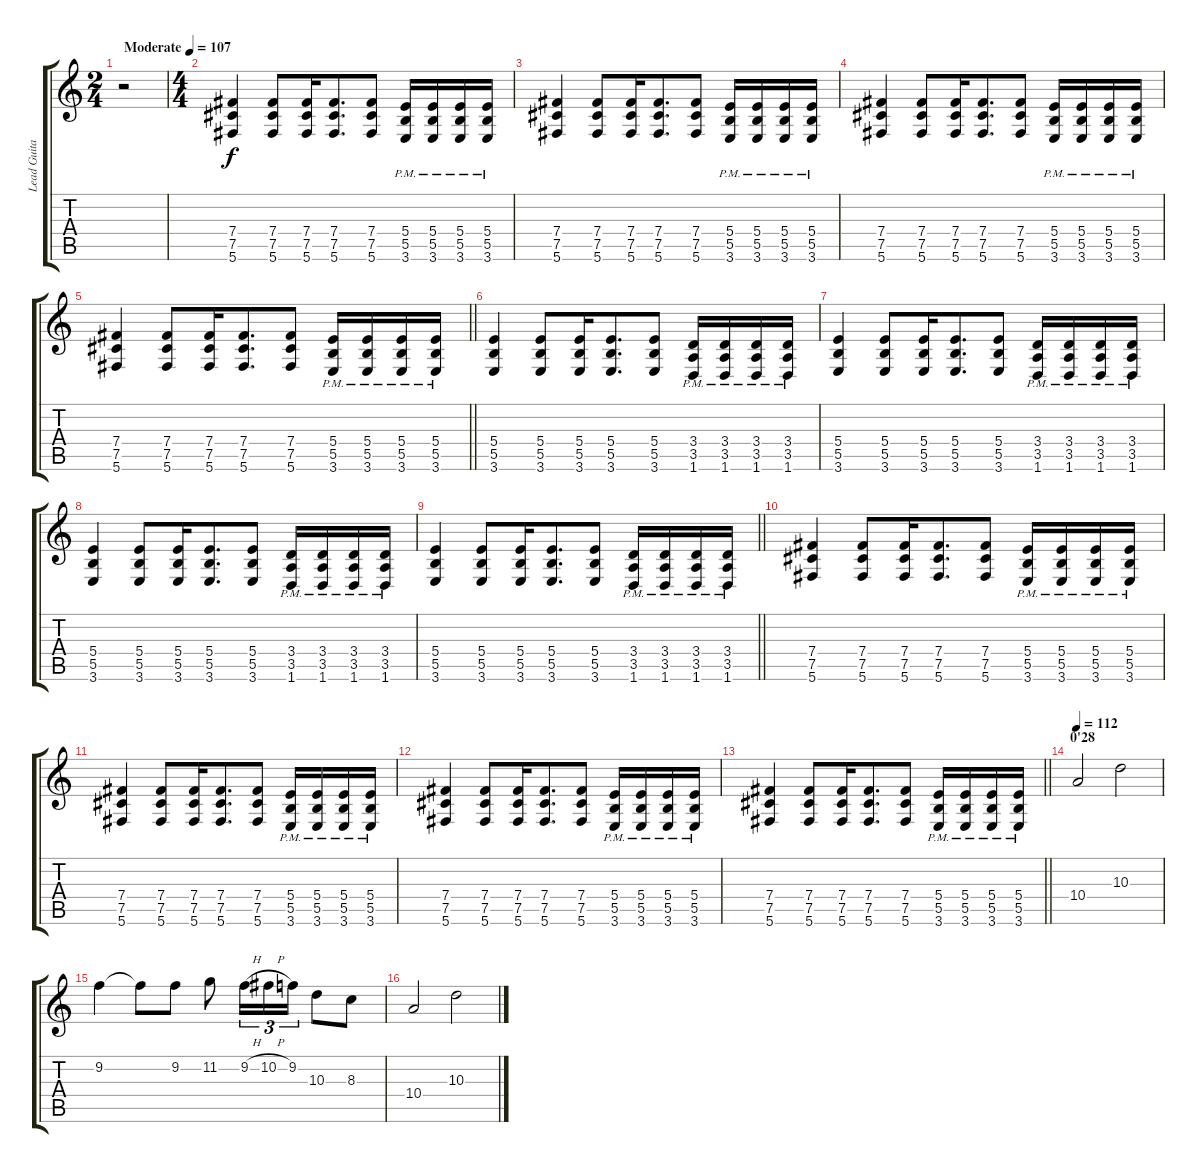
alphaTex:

\track ("Lead Guitar" "Lead Guita") {instrument overdrivenguitar}
\staff {score tabs}
\tuning (Db4 Ab3 E3 B2 Gb2 Db2) {hide}
\ts (2 4)
\tempo (107 "Moderate")
\clef g2
\ks c
r.2{dy f instrument overdrivenguitar} |
\ts (4 4)
(7.4 7.5 5.6).4{balance 6} (7.4 7.5 5.6).8 (7.4 7.5 5.6).16 (7.4 7.5 5.6).8{d beam merge} (7.4 7.5 5.6).8 (5.4{pm} 5.5{pm} 3.6{pm}).16 (5.4{pm} 5.5{pm} 3.6{pm}).16 (5.4{pm} 5.5{pm} 3.6{pm}).16 (5.4{pm} 5.5{pm} 3.6{pm}).16 |
(7.4 7.5 5.6).4 (7.4 7.5 5.6).8 (7.4 7.5 5.6).16 (7.4 7.5 5.6).8{d beam merge} (7.4 7.5 5.6).8 (5.4{pm} 5.5{pm} 3.6{pm}).16 (5.4{pm} 5.5{pm} 3.6{pm}).16 (5.4{pm} 5.5{pm} 3.6{pm}).16 (5.4{pm} 5.5{pm} 3.6{pm}).16 |
(7.4 7.5 5.6).4 (7.4 7.5 5.6).8 (7.4 7.5 5.6).16 (7.4 7.5 5.6).8{d beam merge} (7.4 7.5 5.6).8 (5.4{pm} 5.5{pm} 3.6{pm}).16 (5.4{pm} 5.5{pm} 3.6{pm}).16 (5.4{pm} 5.5{pm} 3.6{pm}).16 (5.4{pm} 5.5{pm} 3.6{pm}).16 |
\barLineRight lightlight
(7.4 7.5 5.6).4 (7.4 7.5 5.6).8 (7.4 7.5 5.6).16 (7.4 7.5 5.6).8{d beam merge} (7.4 7.5 5.6).8 (5.4{pm} 5.5{pm} 3.6{pm}).16 (5.4{pm} 5.5{pm} 3.6{pm}).16 (5.4{pm} 5.5{pm} 3.6{pm}).16 (5.4{pm} 5.5{pm} 3.6{pm}).16 |
(5.4 5.5 3.6).4 (5.4 5.5 3.6).8 (5.4 5.5 3.6).16 (5.4 5.5 3.6).8{d beam merge} (5.4 5.5 3.6).8 (3.4{pm} 3.5{pm} 1.6{pm}).16 (3.4{pm} 3.5{pm} 1.6{pm}).16 (3.4{pm} 3.5{pm} 1.6{pm}).16 (3.4{pm} 3.5{pm} 1.6{pm}).16 |
(5.4 5.5 3.6).4 (5.4 5.5 3.6).8 (5.4 5.5 3.6).16 (5.4 5.5 3.6).8{d beam merge} (5.4 5.5 3.6).8 (3.4{pm} 3.5{pm} 1.6{pm}).16 (3.4{pm} 3.5{pm} 1.6{pm}).16 (3.4{pm} 3.5{pm} 1.6{pm}).16 (3.4{pm} 3.5{pm} 1.6{pm}).16 |
(5.4 5.5 3.6).4 (5.4 5.5 3.6).8 (5.4 5.5 3.6).16 (5.4 5.5 3.6).8{d beam merge} (5.4 5.5 3.6).8 (3.4{pm} 3.5{pm} 1.6{pm}).16 (3.4{pm} 3.5{pm} 1.6{pm}).16 (3.4{pm} 3.5{pm} 1.6{pm}).16 (3.4{pm} 3.5{pm} 1.6{pm}).16 |
\barLineRight lightlight
(5.4 5.5 3.6).4 (5.4 5.5 3.6).8 (5.4 5.5 3.6).16 (5.4 5.5 3.6).8{d beam merge} (5.4 5.5 3.6).8 (3.4{pm} 3.5{pm} 1.6{pm}).16 (3.4{pm} 3.5{pm} 1.6{pm}).16 (3.4{pm} 3.5{pm} 1.6{pm}).16 (3.4{pm} 3.5{pm} 1.6{pm}).16 |
(7.4 7.5 5.6).4 (7.4 7.5 5.6).8 (7.4 7.5 5.6).16 (7.4 7.5 5.6).8{d beam merge} (7.4 7.5 5.6).8 (5.4{pm} 5.5{pm} 3.6{pm}).16 (5.4{pm} 5.5{pm} 3.6{pm}).16 (5.4{pm} 5.5{pm} 3.6{pm}).16 (5.4{pm} 5.5{pm} 3.6{pm}).16 |
(7.4 7.5 5.6).4 (7.4 7.5 5.6).8 (7.4 7.5 5.6).16 (7.4 7.5 5.6).8{d beam merge} (7.4 7.5 5.6).8 (5.4{pm} 5.5{pm} 3.6{pm}).16 (5.4{pm} 5.5{pm} 3.6{pm}).16 (5.4{pm} 5.5{pm} 3.6{pm}).16 (5.4{pm} 5.5{pm} 3.6{pm}).16 |
(7.4 7.5 5.6).4 (7.4 7.5 5.6).8 (7.4 7.5 5.6).16 (7.4 7.5 5.6).8{d beam merge} (7.4 7.5 5.6).8 (5.4{pm} 5.5{pm} 3.6{pm}).16 (5.4{pm} 5.5{pm} 3.6{pm}).16 (5.4{pm} 5.5{pm} 3.6{pm}).16 (5.4{pm} 5.5{pm} 3.6{pm}).16 |
\barLineRight lightlight
(7.4 7.5 5.6).4 (7.4 7.5 5.6).8 (7.4 7.5 5.6).16 (7.4 7.5 5.6).8{d beam merge} (7.4 7.5 5.6).8 (5.4{pm} 5.5{pm} 3.6{pm}).16 (5.4{pm} 5.5{pm} 3.6{pm}).16 (5.4{pm} 5.5{pm} 3.6{pm}).16 (5.4{pm} 5.5{pm} 3.6{pm}).16 |
\section ("" "0'28")
\tempo 112
10.4.2{balance 4} 10.3.2 |
9.2.4 9.2{t}.8 9.2.8 11.2.8 9.2{h}.16{tu (3 2)} 10.2{h}.16{tu (3 2)} 9.2.16{tu (3 2)} 10.3.8 8.3.8 |
10.4.2 10.3.2
